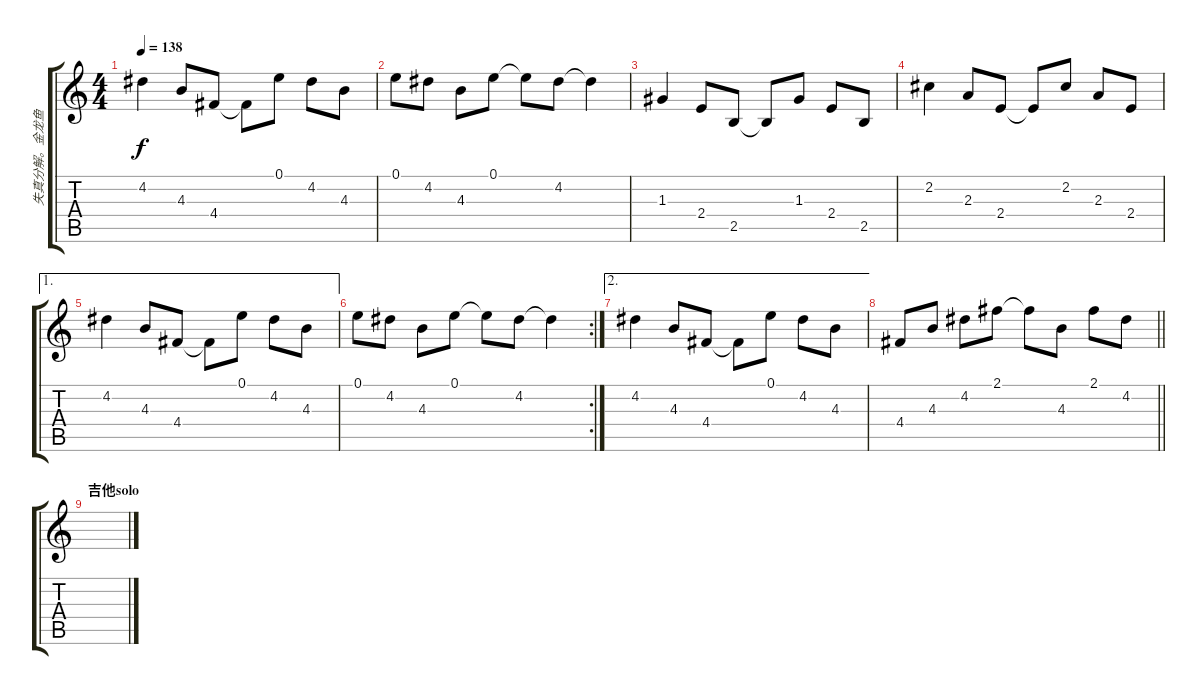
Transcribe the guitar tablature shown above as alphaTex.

\track ("失真分解。金龙鱼" "失真分解。金龙鱼") {instrument overdrivenguitar}
\staff {score tabs}
\tuning (E4 B3 G3 D3 A2 E2) {hide}
\ts (4 4)
\tempo 138
\clef g2
\ks c
4.2.4{dy f} 4.3.8 4.4.8 4.4{t}.8 0.1.8 4.2.8 4.3.8 |
0.1.8 4.2.8 4.3.8 0.1.8 0.1{t}.8 4.2.8 4.2{t}.4 |
1.3.4 2.4.8 2.5.8 2.5{t}.8 1.3.8 2.4.8 2.5.8 |
2.2.4 2.3.8 2.4.8 2.4{t}.8 2.2.8 2.3.8 2.4.8 |
\ae 1
4.2.4 4.3.8 4.4.8 4.4{t}.8 0.1.8 4.2.8 4.3.8 |
\rc 2
0.1.8 4.2.8 4.3.8 0.1.8 0.1{t}.8 4.2.8 4.2{t}.4 |
\ae 2
4.2.4 4.3.8 4.4.8 4.4{t}.8 0.1.8 4.2.8 4.3.8 |
\barLineRight lightlight
4.4.8 4.3.8 4.2.8 2.1.8 2.1{t}.8 4.3.8 2.1.8 4.2.8 |
\section ("" "吉他solo")
